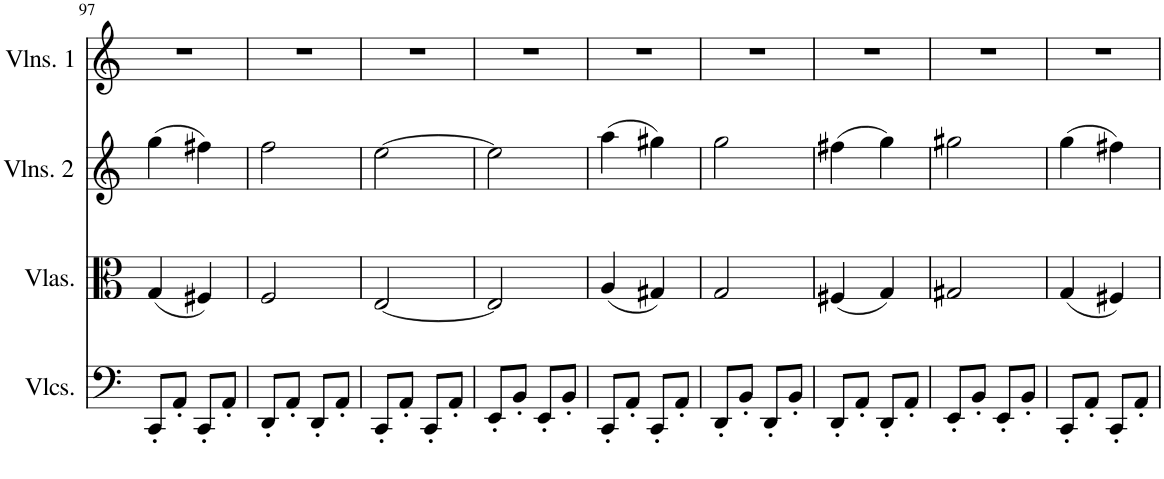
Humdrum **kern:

**kern	**kern	**kern	**kern
*part4	*part3	*part2	*part1
*staff4	*staff3	*staff2	*staff1
*I"Violoncellos	*I"Violas	*I"Violins 2	*I"Violins 1
*I'Vlcs.	*I'Vlas.	*I'Vlns. 2	*I'Vlns. 1
!!LO:PB:g=z
*clefF4	*clefC3	*clefG2	*clefG2
*k[]	*k[]	*k[]	*k[]
*M2/4	*M2/4	*M2/4	*M2/4
=97	=97	=97	=97
8CC'/L	(4G/	(4gg\	2r
8AA'/J	.	.	.
8CC'/L	4F#X/)	4ff#X\)	.
8AA'/J	.	.	.
=98	=98	=98	=98
8DD'/L	2F/	2ff\	2r
8AA'/J	.	.	.
8DD'/L	.	.	.
8AA'/J	.	.	.
=99	=99	=99	=99
8CC'/L	[2E/	[2ee\	2r
8AA'/J	.	.	.
8CC'/L	.	.	.
8AA'/J	.	.	.
=100	=100	=100	=100
8EE'/L	2E/]	2ee\]	2r
8BB'/J	.	.	.
8EE'/L	.	.	.
8BB'/J	.	.	.
=101	=101	=101	=101
8CC'/L	(4A/	(4aa\	2r
8AA'/J	.	.	.
8CC'/L	4G#X/)	4gg#X\)	.
8AA'/J	.	.	.
=102	=102	=102	=102
8DD'/L	2G/	2gg\	2r
8BB'/J	.	.	.
8DD'/L	.	.	.
8BB'/J	.	.	.
=103	=103	=103	=103
8DD'/L	(4F#X/	(4ff#X\	2r
8AA'/J	.	.	.
8DD'/L	4G/)	4gg\)	.
8AA'/J	.	.	.
=104	=104	=104	=104
8EE'/L	2G#X/	2gg#X\	2r
8BB'/J	.	.	.
8EE'/L	.	.	.
8BB'/J	.	.	.
=105	=105	=105	=105
8CC'/L	(4G/	(4gg\	2r
8AA'/J	.	.	.
8CC'/L	4F#X/)	4ff#X\)	.
8AA'/J	.	.	.
=	=	=	=
*-	*-	*-	*-
